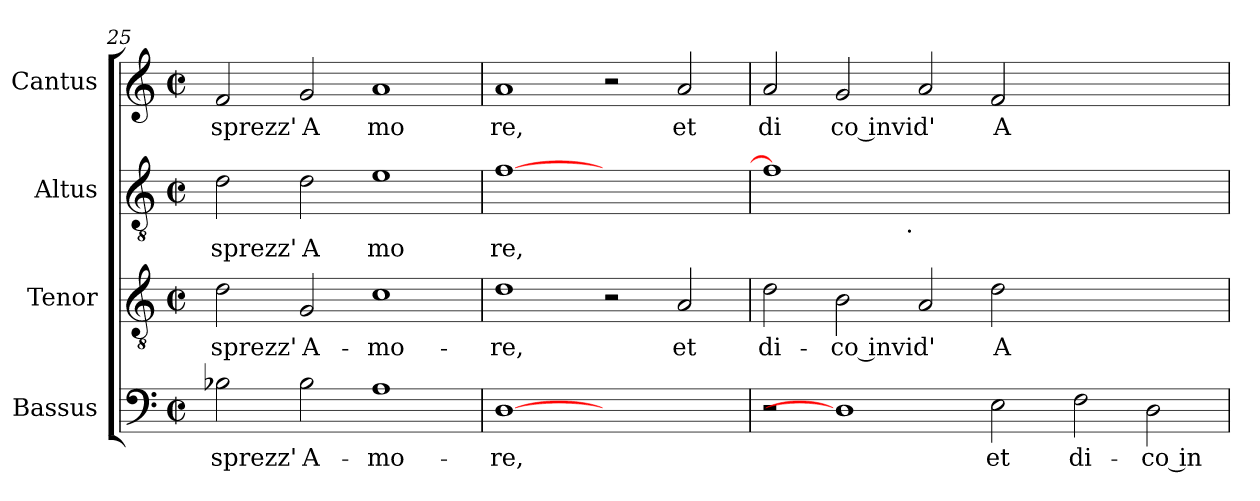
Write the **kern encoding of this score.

**kern	**text	**kern	**text	**kern	**text	**kern	**text
*part4	*part4	*part3	*part3	*part2	*part2	*part1	*part1
*staff4	*staff4	*staff3	*staff3	*staff2	*staff2	*staff1	*staff1
*I"Bassus	*	*I"Tenor	*	*I"Altus	*	*I"Cantus	*
*clefF4	*	*clefGv2	*	*clefGv2	*	*clefG2	*
*M2/2	*	*M2/2	*	*M2/2	*	*M2/2	*
*met(c|)	*	*met(c|)	*	*met(c|)	*	*met(c|)	*
=25	=25	=25	=25	=25	=25	=25	=25
!	!LO:LY:b:cj	!	!LO:LY:b:cj	!	!LO:LY:b:cj	!	!LO:LY:b:cj
2B-\	-sprezz'	2d\	-sprezz'	2d\	sprezz'	2f/	sprezz'
!	!LO:LY:b:cj	!	!LO:LY:b:cj	!	!LO:LY:b:cj	!	!LO:LY:b:cj
2B-\	A-	2G/	A-	2d\	A	2g/	A
!	!LO:LY:b:cj	!	!LO:LY:b:cj	!	!LO:LY:b:cj	!	!LO:LY:b:cj
1A	-mo-	1c	-mo-	1e	mo	1a	mo
=26	=26	=26	=26	=26	=26	=26	=26
!	!LO:LY:b:cj	!	!LO:LY:b:cj	!	!LO:LY:b:cj	!	!LO:LY:b:cj
[1D	-re,	1d	-re,	[1f	re,	1a	re,
1ryy	.	2r	.	1ryy	.	2r	.
!	!	!	!LO:LY:b:cj	!	!	!	!LO:LY:b:cj
.	.	2A/	et	.	.	2a/	et
=27	=27	=27	=27	=27	=27	=27	=27
!	!	!	!LO:LY:b:cj	!	!	!	!LO:LY:b:cj
*	*	*	*	*^	*	*	*
2r	.	2d\	di-	1f]	2ryy	.	2a/	di
!	!	!	!LO:LY:b:rj	!	!	!	!	!LO:LY:b:rj
1D]	.	2B\	-co invid'	.	4...ryy	.	2g/	co invid'
!	!	!	!	!	!LO:TX:b:t=.	!	!	!
.	.	.	.	.	1ryy	.	.	.
.	.	2A/	.	0ryy	.	.	2a/	.
!	!LO:LY:b:cj	!	!LO:LY:b:cj	!	!	!	!	!LO:LY:b:cj
2E\	et	2d\	A-	.	.	.	2f/	A
.	.	.	.	.	1ryy	.	.	.
!	!LO:LY:b:cj	!	!	!	!	!	!	!
2F\	di-	1ryy	.	.	.	.	1ryy	.
!	!LO:LY:b:rj	!	!	!	!	!	!	!
2D\	-co in-	.	.	.	.	.	.	.
.	.	.	.	.	32ryy	.	.	.
*	*	*	*	*v	*v	*	*	*
=	=	=	=	=	=	=	=
*-	*-	*-	*-	*-	*-	*-	*-
